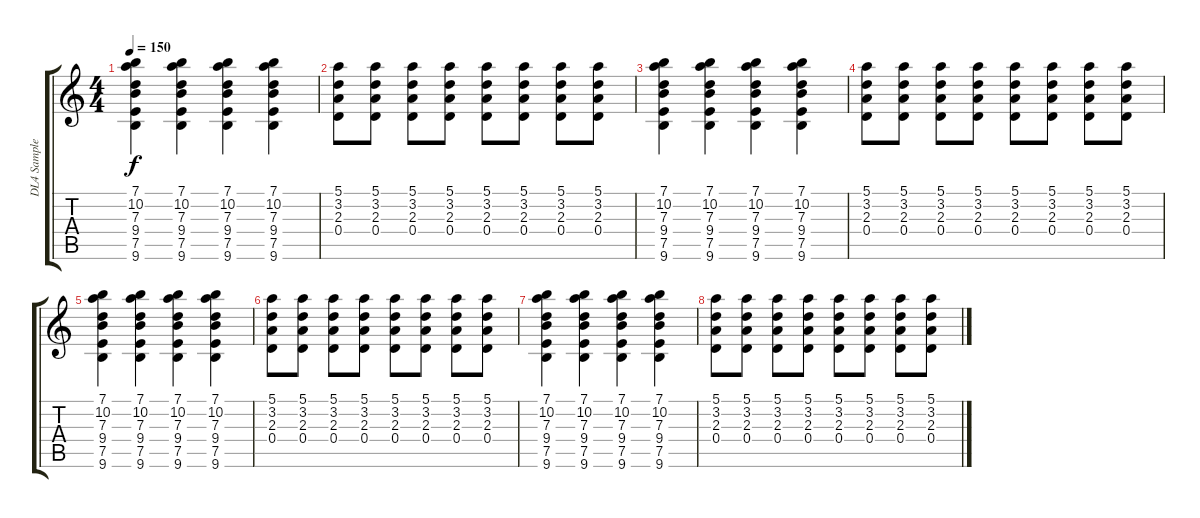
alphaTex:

\track ("DL4 Samples" "DL4 Sample") {instrument electricguitarjazz}
\staff {score tabs}
\tuning (E4 B3 G3 D3 A2 D2) {hide}
\ts (4 4)
\tempo 150
\clef g2
\ks c
(7.1 10.2 7.3 9.4 7.5 9.6).4{dy f} (7.1 10.2 7.3 9.4 7.5 9.6).4 (7.1 10.2 7.3 9.4 7.5 9.6).4 (7.1 10.2 7.3 9.4 7.5 9.6).4 |
(5.1 3.2 2.3 0.4).8 (5.1 3.2 2.3 0.4).8 (5.1 3.2 2.3 0.4).8 (5.1 3.2 2.3 0.4).8 (5.1 3.2 2.3 0.4).8 (5.1 3.2 2.3 0.4).8 (5.1 3.2 2.3 0.4).8 (5.1 3.2 2.3 0.4).8 |
(7.1 10.2 7.3 9.4 7.5 9.6).4 (7.1 10.2 7.3 9.4 7.5 9.6).4 (7.1 10.2 7.3 9.4 7.5 9.6).4 (7.1 10.2 7.3 9.4 7.5 9.6).4 |
(5.1 3.2 2.3 0.4).8 (5.1 3.2 2.3 0.4).8 (5.1 3.2 2.3 0.4).8 (5.1 3.2 2.3 0.4).8 (5.1 3.2 2.3 0.4).8 (5.1 3.2 2.3 0.4).8 (5.1 3.2 2.3 0.4).8 (5.1 3.2 2.3 0.4).8 |
(7.1 10.2 7.3 9.4 7.5 9.6).4 (7.1 10.2 7.3 9.4 7.5 9.6).4 (7.1 10.2 7.3 9.4 7.5 9.6).4 (7.1 10.2 7.3 9.4 7.5 9.6).4 |
(5.1 3.2 2.3 0.4).8 (5.1 3.2 2.3 0.4).8 (5.1 3.2 2.3 0.4).8 (5.1 3.2 2.3 0.4).8 (5.1 3.2 2.3 0.4).8 (5.1 3.2 2.3 0.4).8 (5.1 3.2 2.3 0.4).8 (5.1 3.2 2.3 0.4).8 |
(7.1 10.2 7.3 9.4 7.5 9.6).4 (7.1 10.2 7.3 9.4 7.5 9.6).4 (7.1 10.2 7.3 9.4 7.5 9.6).4 (7.1 10.2 7.3 9.4 7.5 9.6).4 |
(5.1 3.2 2.3 0.4).8 (5.1 3.2 2.3 0.4).8 (5.1 3.2 2.3 0.4).8 (5.1 3.2 2.3 0.4).8 (5.1 3.2 2.3 0.4).8 (5.1 3.2 2.3 0.4).8 (5.1 3.2 2.3 0.4).8 (5.1 3.2 2.3 0.4).8
